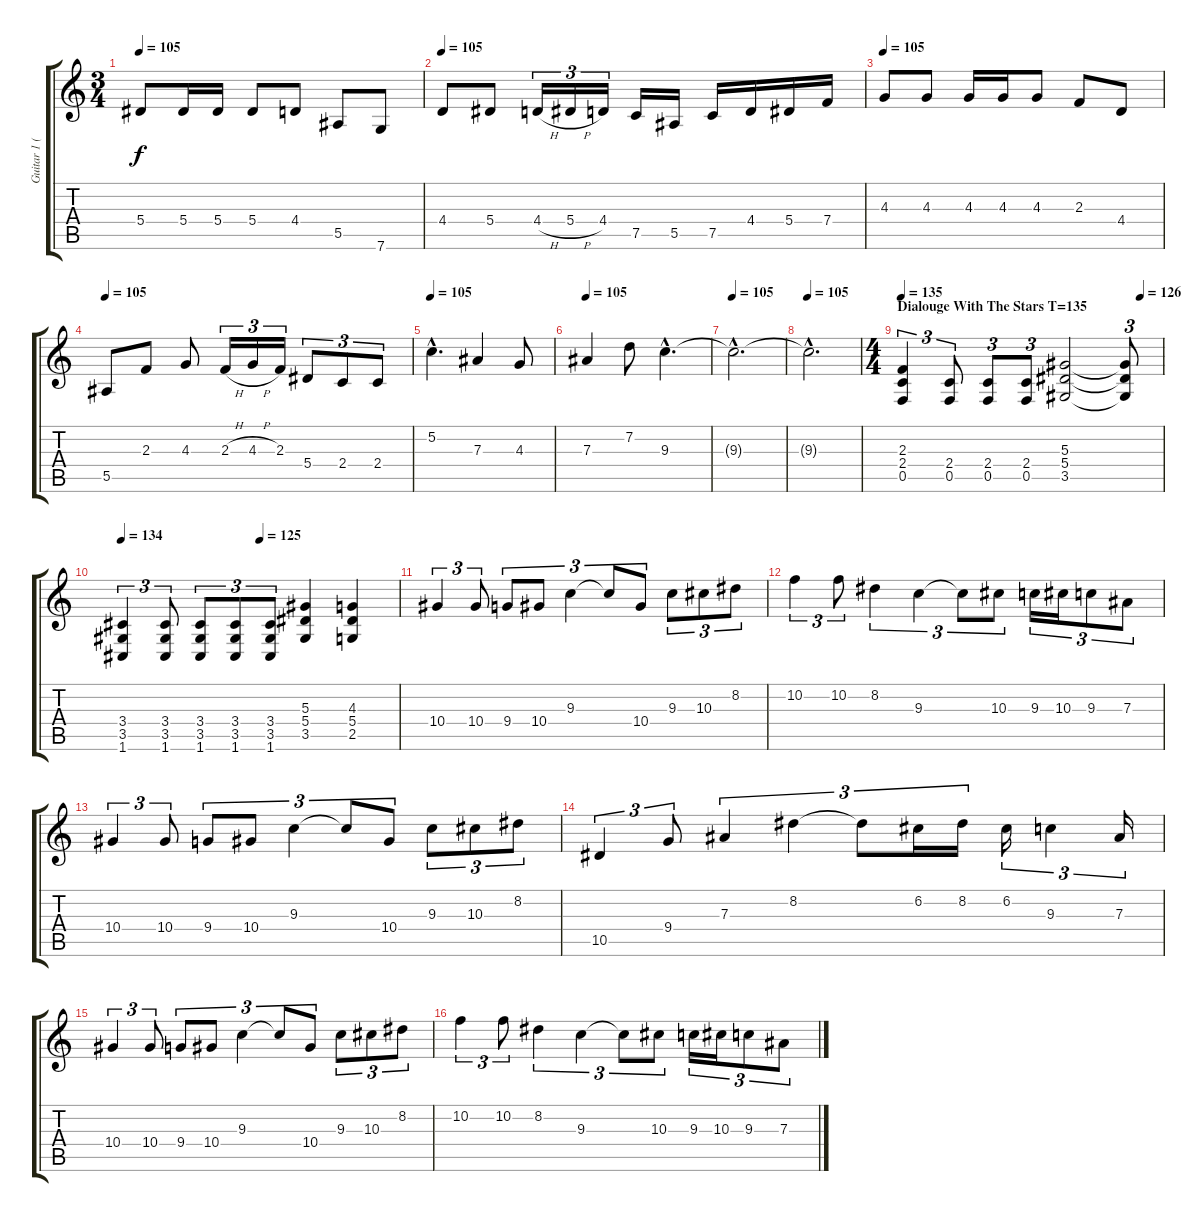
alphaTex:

\track ("Guitar 1 (Lead)" "Guitar 1 (") {instrument overdrivenguitar}
\staff {score tabs}
\tuning (C4 G3 Eb3 Bb2 F2 C2) {hide}
\ts (3 4)
\tempo 105
\clef g2
\ks c
5.4.8{dy f} 5.4.16 5.4.16 5.4.8 4.4.8 5.5.8 7.6.8 |
\tempo 105
4.4.8 5.4.8 4.4{h}.16{tu (3 2)} 5.4{h}.16{tu (3 2)} 4.4.16{tu (3 2)} 7.5.16 5.5.16 7.5.16 4.4.16 5.4.16 7.4.16 |
\tempo 105
4.3.8 4.3.8 4.3.16 4.3.16 4.3.8 2.3.8 4.4.8 |
\tempo 105
5.5.8 2.3.8 4.3.8 2.3{h}.16{tu (3 2)} 4.3{h}.16{tu (3 2)} 2.3.16{tu (3 2)} 5.4.8{tu (3 2)} 2.4.8{tu (3 2)} 2.4.8{tu (3 2)} |
\tempo 105
5.2{hac}.4{d} 7.3.4 4.3.8 |
\tempo 105
7.3.4 7.2.8 9.3{hac}.4{d} |
\tempo 105
9.3{hac t}.2{d} |
\tempo 105
9.3{hac t}.2{d} |
\ts (4 4)
\section ("" "Dialouge With The Stars T=135")
\tempo 135
\tempo (126 0.9166666666666666)
(2.3 2.4 0.5).4{tu (3 2)} (2.4 0.5).8{tu (3 2)} (2.4 0.5).8{tu (3 2)} (2.4 0.5).8{tu (3 2)} (5.3 5.4 3.5).2 (5.3{t} 5.4{t} 3.5{t}).8{tu (3 2)} |
\tempo 134
\tempo (125 0.5)
(3.4 3.5 1.6).4{tu (3 2)} (3.4 3.5 1.6).8{tu (3 2)} (3.4 3.5 1.6).8{tu (3 2)} (3.4 3.5 1.6).8{tu (3 2)} (3.4 3.5 1.6).8{tu (3 2)} (5.3 5.4 3.5).4 (4.3 5.4 2.5).4 |
10.4.4{tu (3 2)} 10.4.8{tu (3 2)} 9.4.8{tu (3 2)} 10.4.8{tu (3 2)} 9.3.4{tu (3 2)} 9.3{t}.8{tu (3 2)} 10.4.8{tu (3 2)} 9.3.8{tu (3 2)} 10.3.8{tu (3 2)} 8.2.8{tu (3 2)} |
10.2.4{tu (3 2)} 10.2.8{tu (3 2)} 8.2.4{tu (3 2)} 9.3.4{tu (3 2)} 9.3{t}.8{tu (3 2)} 10.3.8{tu (3 2)} 9.3.16{tu (3 2)} 10.3.16{tu (3 2)} 9.3.8{tu (3 2)} 7.3.8{tu (3 2)} |
10.4.4{tu (3 2)} 10.4.8{tu (3 2)} 9.4.8{tu (3 2)} 10.4.8{tu (3 2)} 9.3.4{tu (3 2)} 9.3{t}.8{tu (3 2)} 10.4.8{tu (3 2)} 9.3.8{tu (3 2)} 10.3.8{tu (3 2)} 8.2.8{tu (3 2)} |
10.5.4{tu (3 2)} 9.4.8{tu (3 2)} 7.3.4{tu (3 2)} 8.2.4{tu (3 2)} 8.2{t}.8{tu (3 2)} 6.2.16{tu (3 2)} 8.2.16{tu (3 2)} 6.2.16{tu (3 2)} 9.3.4{tu (3 2)} 7.3.16{tu (3 2)} |
10.4.4{tu (3 2)} 10.4.8{tu (3 2)} 9.4.8{tu (3 2)} 10.4.8{tu (3 2)} 9.3.4{tu (3 2)} 9.3{t}.8{tu (3 2)} 10.4.8{tu (3 2)} 9.3.8{tu (3 2)} 10.3.8{tu (3 2)} 8.2.8{tu (3 2)} |
10.2.4{tu (3 2)} 10.2.8{tu (3 2)} 8.2.4{tu (3 2)} 9.3.4{tu (3 2)} 9.3{t}.8{tu (3 2)} 10.3.8{tu (3 2)} 9.3.16{tu (3 2)} 10.3.16{tu (3 2)} 9.3.8{tu (3 2)} 7.3.8{tu (3 2)}
